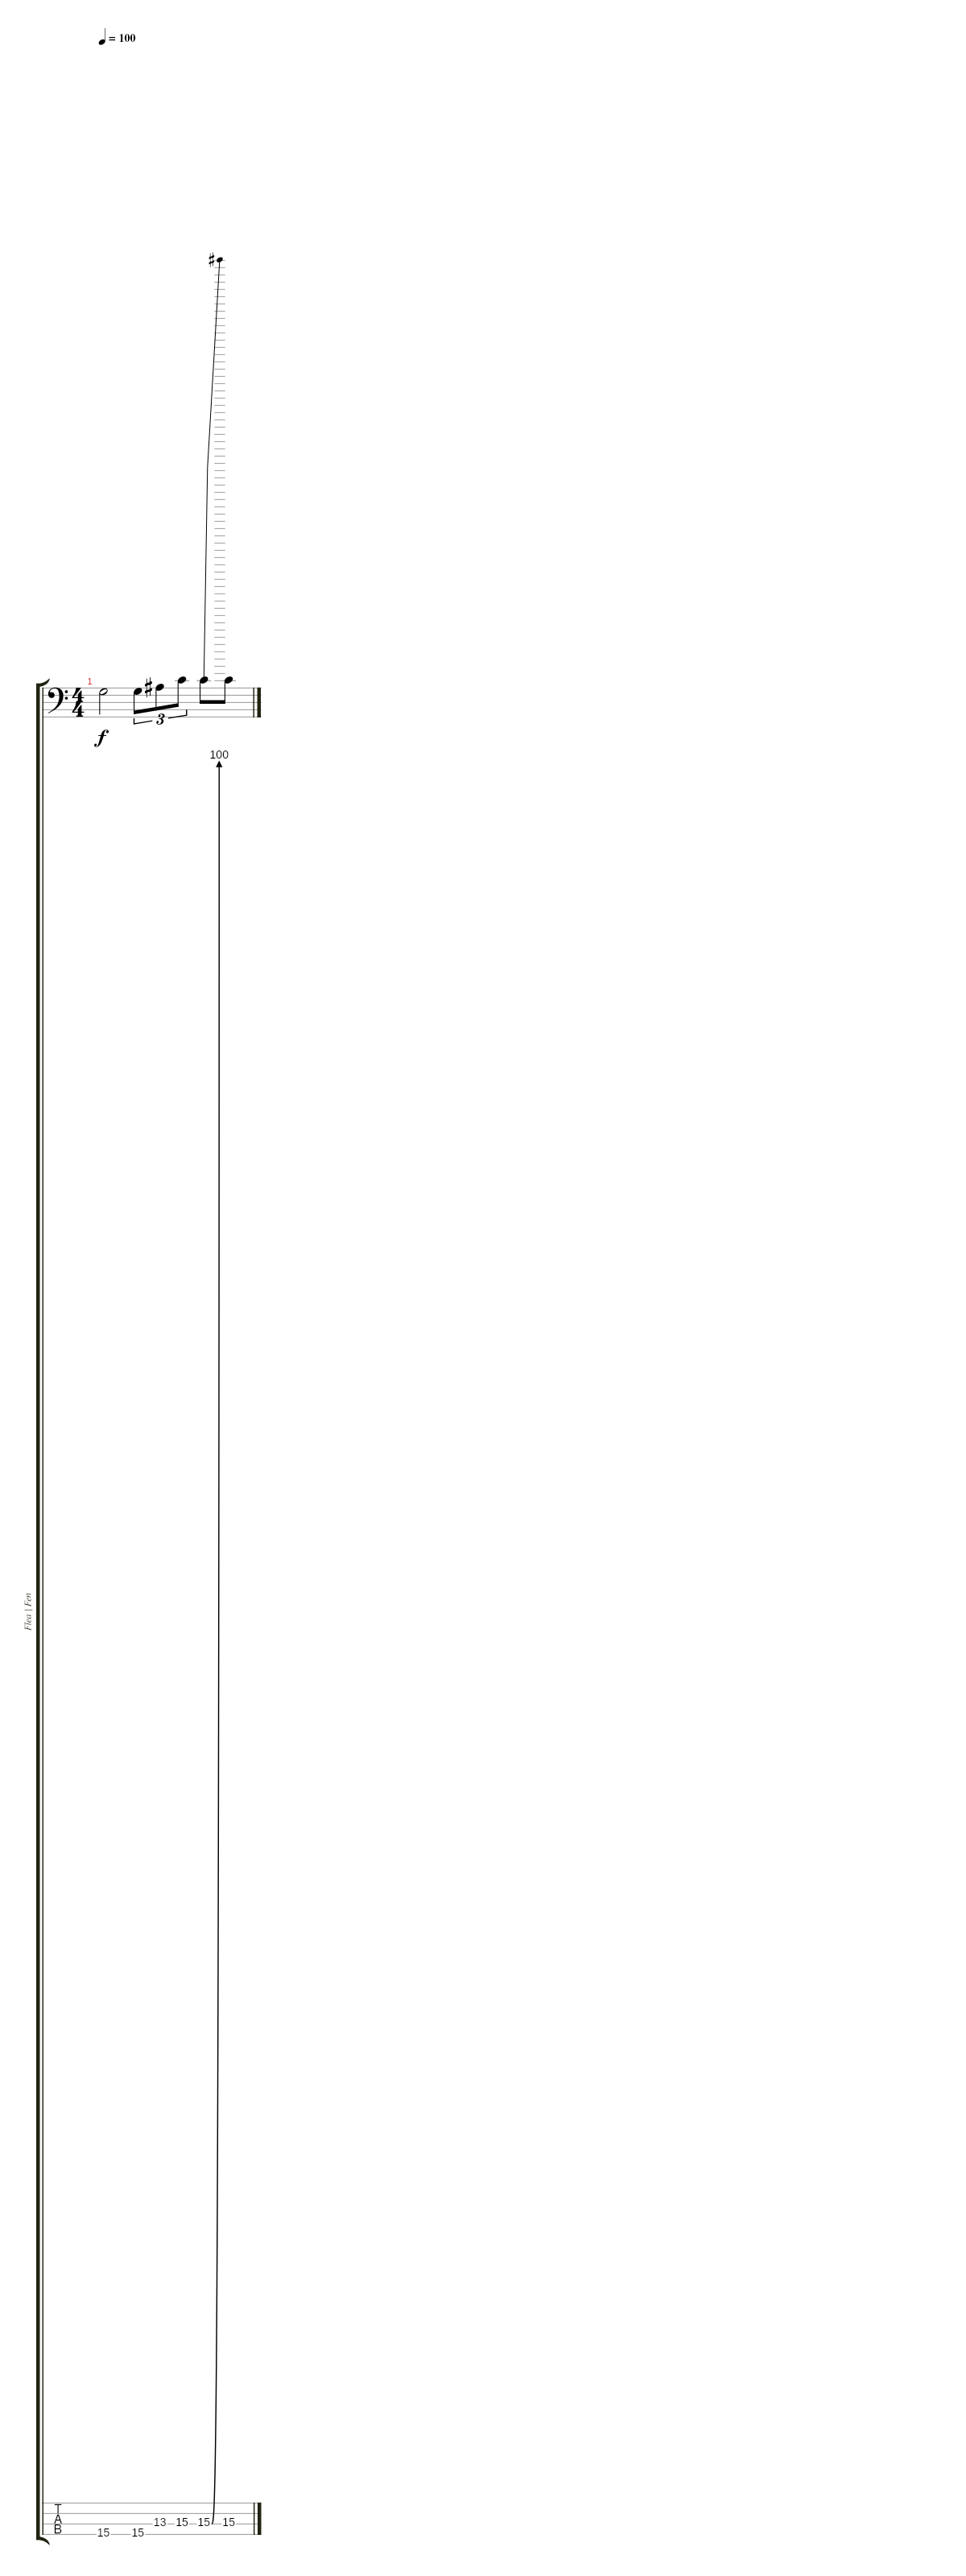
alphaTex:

\track ("Flea | Fender Jazz Bass" "Flea | Fen") {instrument electricbassfinger}
\staff {score tabs}
\tuning (G2 D2 A1 E1) {hide}
\ts (4 4)
\tempo 100
\clef f4
\ks c
15.4{t}.2{dy f} 15.4.8{tu (3 2)} 13.3.8{tu (3 2)} 15.3.8{tu (3 2)} 15.3{be (bend 0 0 300 400)}.8 15.3.8
